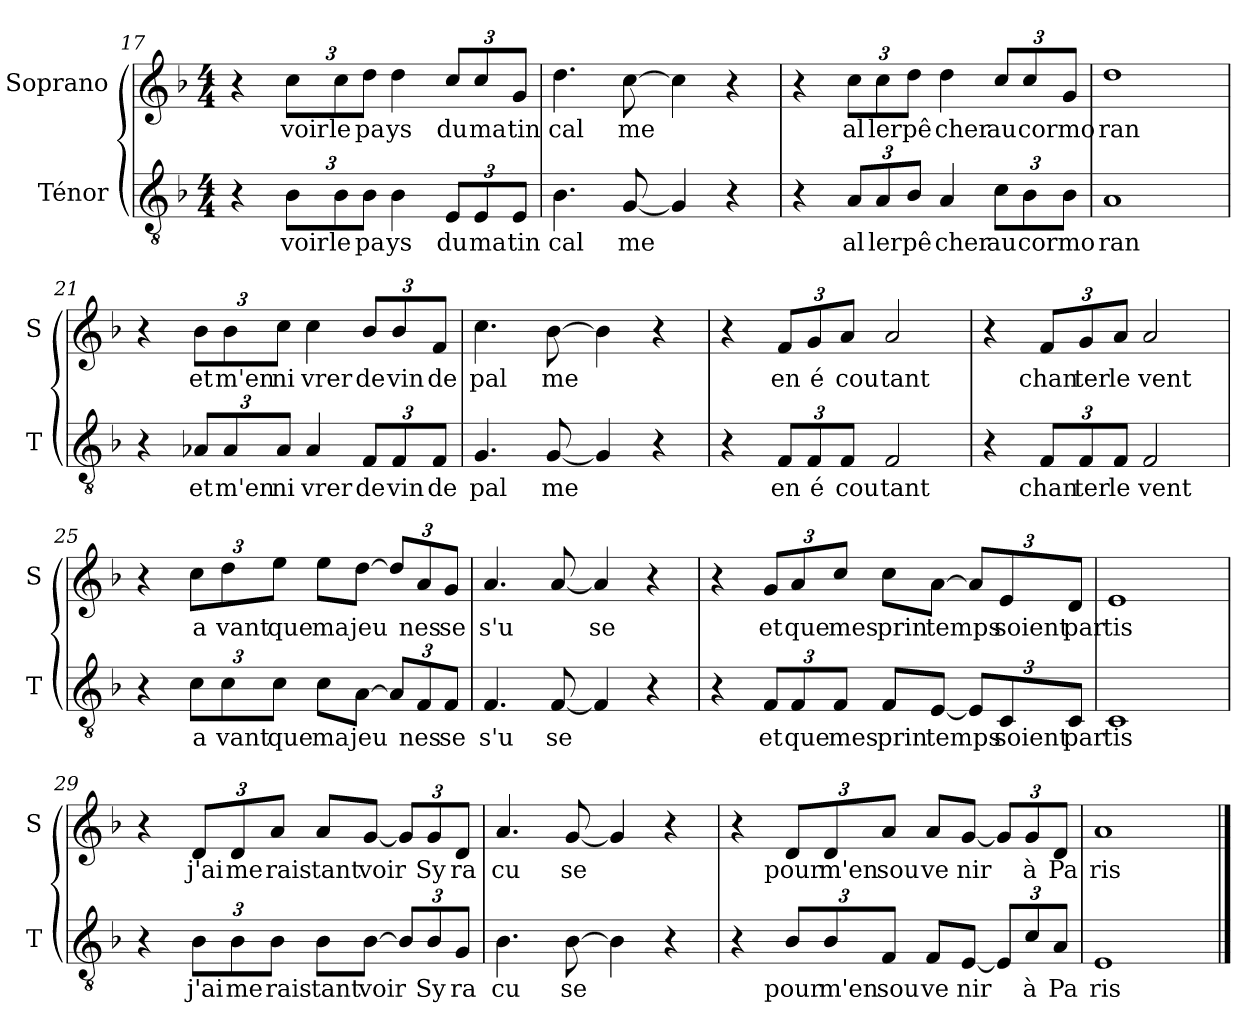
**kern	**text	**kern	**text
*part2	*part2	*part1	*part1
*staff2	*staff2	*staff1	*staff1
*I"Ténor	*	*I"Soprano	*
*I'T	*	*I'S	*
!!LO:LB:g=z
*clefGv2	*	*clefG2	*
*k[b-]	*	*k[b-]	*
*F:	*	*F:	*
*M4/4	*	*M4/4	*
=17	=17	=17	=17
4r	.	4r	.
!	!LO:LY:b	!	!LO:LY:b
12B-\L	voir	12cc\L	voir
!	!LO:LY:b	!	!LO:LY:b
12B-\	le	12cc\	le
!	!LO:LY:b	!	!LO:LY:b
12B-\J	pa	12dd\J	pa
!	!LO:LY:b	!	!LO:LY:b
4B-\	ys	4dd\	ys
!	!LO:LY:b	!	!LO:LY:b
12E/L	du	12cc/L	du
!	!LO:LY:b	!	!LO:LY:b
12E/	ma	12cc/	ma
!	!LO:LY:b	!	!LO:LY:b
12E/J	tin	12g/J	tin
=18	=18	=18	=18
!	!LO:LY:b	!	!LO:LY:b
4.B-\	cal	4.dd\	cal
!	!LO:LY:b	!	!LO:LY:b
[8G/	me	[8cc\	me
4G/]	.	4cc\]	.
4r	.	4r	.
=19	=19	=19	=19
4r	.	4r	.
!	!LO:LY:b	!	!LO:LY:b
12A/L	al	12cc\L	al
!	!LO:LY:b	!	!LO:LY:b
12A/	ler	12cc\	ler
!	!LO:LY:b	!	!LO:LY:b
12B-/J	pê	12dd\J	pê
!	!LO:LY:b	!	!LO:LY:b
4A/	cher	4dd\	cher
!	!LO:LY:b	!	!LO:LY:b
12c\L	au	12cc/L	au
!	!LO:LY:b	!	!LO:LY:b
12B-\	cor	12cc/	cor
!	!LO:LY:b	!	!LO:LY:b
12B-\J	mo	12g/J	mo
=20	=20	=20	=20
!	!LO:LY:b	!	!LO:LY:b
1A	ran	1dd	ran
!!LO:PB:g=z
=21	=21	=21	=21
4r	.	4r	.
!	!LO:LY:b	!	!LO:LY:b
12A-X/L	et	12b-\L	et
!	!LO:LY:b	!	!LO:LY:b
12A-/	m'en	12b-\	m'en
!	!LO:LY:b	!	!LO:LY:b
12A-/J	ni	12cc\J	ni
!	!LO:LY:b	!	!LO:LY:b
4A-/	vrer	4cc\	vrer
!	!LO:LY:b	!	!LO:LY:b
12F/L	de	12b-/L	de
!	!LO:LY:b	!	!LO:LY:b
12F/	vin	12b-/	vin
!	!LO:LY:b	!	!LO:LY:b
12F/J	de	12f/J	de
=22	=22	=22	=22
!	!LO:LY:b	!	!LO:LY:b
4.G/	pal	4.cc\	pal
!	!LO:LY:b	!	!LO:LY:b
[8G/	me	[8b-\	me
4G/]	.	4b-\]	.
4r	.	4r	.
=23	=23	=23	=23
4r	.	4r	.
!	!LO:LY:b	!	!LO:LY:b
12F/L	en	12f/L	en
!	!LO:LY:b	!	!LO:LY:b
12F/	é	12g/	é
!	!LO:LY:b	!	!LO:LY:b
12F/J	cou	12a/J	cou
!	!LO:LY:b	!	!LO:LY:b
2F/	tant	2a/	tant
=24	=24	=24	=24
4r	.	4r	.
!	!LO:LY:b	!	!LO:LY:b
12F/L	chan	12f/L	chan
!	!LO:LY:b	!	!LO:LY:b
12F/	ter	12g/	ter
!	!LO:LY:b	!	!LO:LY:b
12F/J	le	12a/J	le
!	!LO:LY:b	!	!LO:LY:b
2F/	vent	2a/	vent
!!LO:LB:g=z
=25	=25	=25	=25
4r	.	4r	.
!	!LO:LY:b	!	!LO:LY:b
12c\L	a	12cc\L	a
!	!LO:LY:b	!	!LO:LY:b
12c\	vant	12dd\	vant
!	!LO:LY:b	!	!LO:LY:b
12c\J	que	12ee\J	que
!	!LO:LY:b	!	!LO:LY:b
8c\L	ma	8ee\L	ma
!	!LO:LY:b	!	!LO:LY:b
[8A\J	jeu	[8dd\J	jeu
12A/L]	.	12dd/L]	.
!	!LO:LY:b	!	!LO:LY:b
12F/	nes	12a/	nes
!	!LO:LY:b	!	!LO:LY:b
12F/J	se	12g/J	se
=26	=26	=26	=26
!	!LO:LY:b	!	!LO:LY:b
4.F/	s'u	4.a/	s'u
!	!LO:LY:b	!	!
[8F/	se	[8a/	.
!	!	!	!LO:LY:b
4F/]	.	4a/]	se
4r	.	4r	.
=27	=27	=27	=27
4r	.	4r	.
!	!LO:LY:b	!	!LO:LY:b
12F/L	et	12g/L	et
!	!LO:LY:b	!	!LO:LY:b
12F/	que	12a/	que
!	!LO:LY:b	!	!LO:LY:b
12F/J	mes	12cc/J	mes
!	!LO:LY:b	!	!LO:LY:b
8F/L	prin	8cc\L	prin
!	!LO:LY:b	!	!LO:LY:b
[8E/J	temps	[8a\J	temps
12E/L]	.	12a/L]	.
!	!LO:LY:b	!	!LO:LY:b
12C/	soient	12e/	soient
!	!LO:LY:b	!	!LO:LY:b
12C/J	par	12d/J	par
=28	=28	=28	=28
!	!LO:LY:b	!	!LO:LY:b
1C	tis	1e	tis
!!LO:LB:g=z
=29	=29	=29	=29
4r	.	4r	.
!	!LO:LY:b	!	!LO:LY:b
12B-\L	j'ai	12d/L	j'ai
!	!LO:LY:b	!	!LO:LY:b
12B-\	me	12d/	me
!	!LO:LY:b	!	!LO:LY:b
12B-\J	rais	12a/J	rais
!	!LO:LY:b	!	!LO:LY:b
8B-\L	tant	8a/L	tant
!	!LO:LY:b	!	!LO:LY:b
[8B-\J	voir	[8g/J	voir
12B-/L]	.	12g/L]	.
!	!LO:LY:b	!	!LO:LY:b
12B-/	Sy	12g/	Sy
!	!LO:LY:b	!	!LO:LY:b
12G/J	ra	12d/J	ra
=30	=30	=30	=30
!	!LO:LY:b	!	!LO:LY:b
4.B-\	cu	4.a/	cu
!	!LO:LY:b	!	!LO:LY:b
[8B-\	se	[8g/	se
4B-\]	.	4g/]	.
4r	.	4r	.
=31	=31	=31	=31
4r	.	4r	.
!	!LO:LY:b	!	!LO:LY:b
12B-/L	pour	12d/L	pour
!	!LO:LY:b	!	!LO:LY:b
12B-/	m'en	12d/	m'en
!	!LO:LY:b	!	!LO:LY:b
12F/J	sou	12a/J	sou
!	!LO:LY:b	!	!LO:LY:b
8F/L	ve	8a/L	ve
!	!LO:LY:b	!	!LO:LY:b
[8E/J	nir	[8g/J	nir
12E/L]	.	12g/L]	.
!	!LO:LY:b	!	!LO:LY:b
12c/	à	12g/	à
!	!LO:LY:b	!	!LO:LY:b
12A/J	Pa	12d/J	Pa
=32	=32	=32	=32
!	!LO:LY:b	!	!LO:LY:b
1E	ris	1a	ris
==	==	==	==
*-	*-	*-	*-
